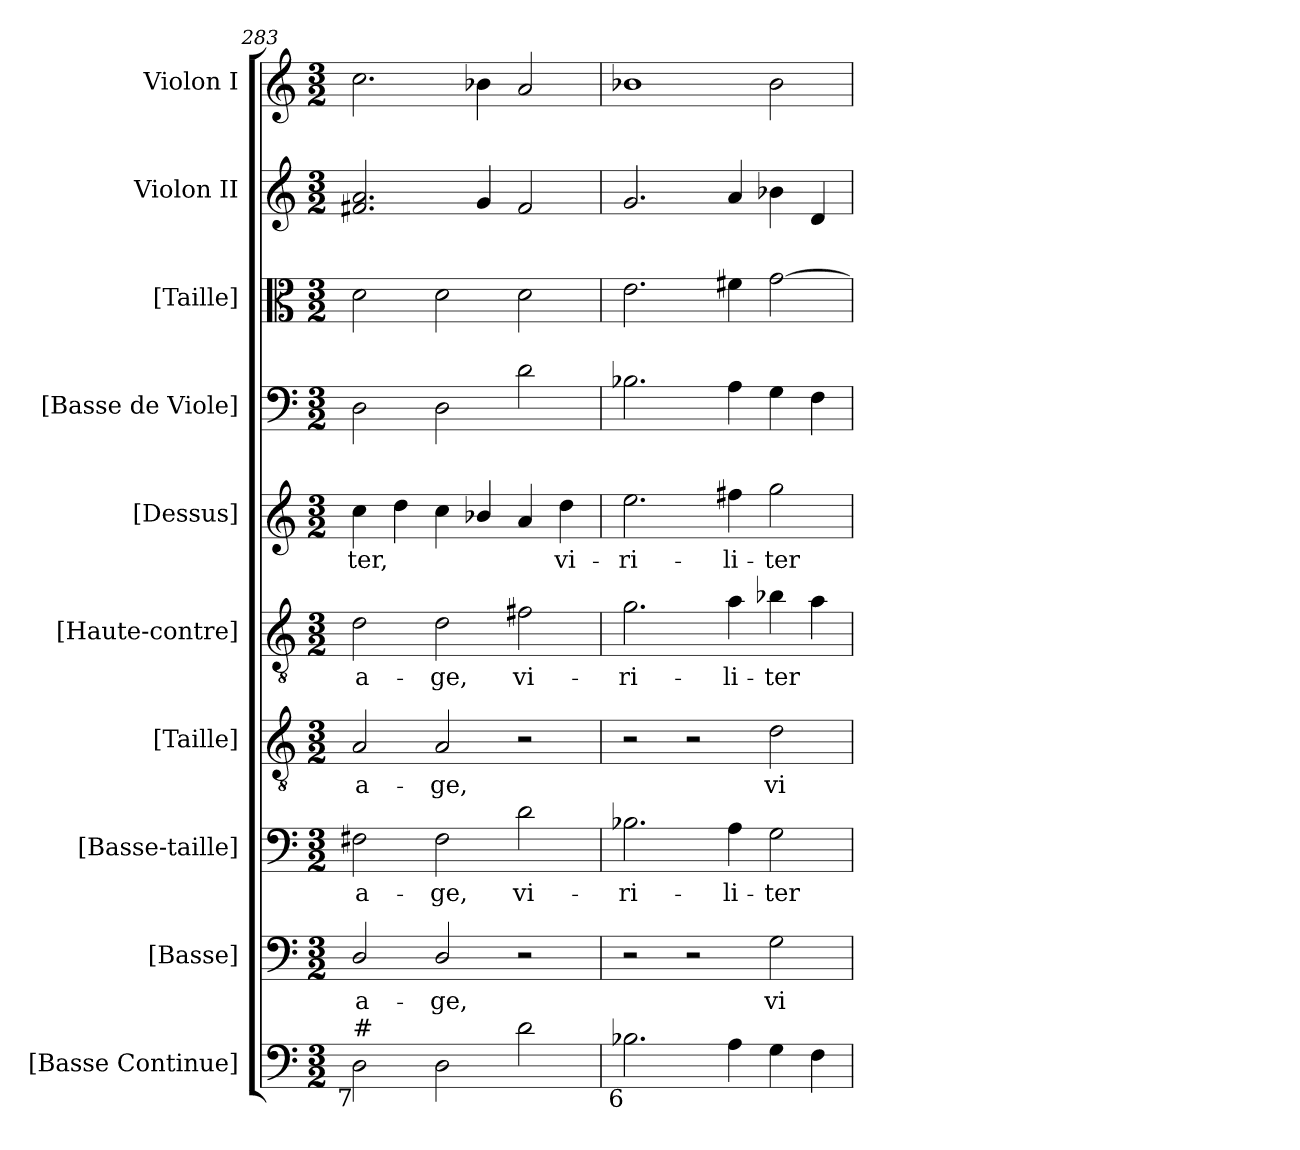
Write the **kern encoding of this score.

**kern	**kern	**text	**kern	**text	**kern	**text	**kern	**text	**kern	**text	**kern	**kern	**kern	**kern
*part10	*part9	*part9	*part8	*part8	*part7	*part7	*part6	*part6	*part5	*part5	*part4	*part3	*part2	*part1
*staff10	*staff9	*staff9	*staff8	*staff8	*staff7	*staff7	*staff6	*staff6	*staff5	*staff5	*staff4	*staff3	*staff2	*staff1
*I"[Basse Continue]	*I"[Basse]	*	*I"[Basse-taille]	*	*I"[Taille]	*	*I"[Haute-contre]	*	*I"[Dessus]	*	*I"[Basse de Viole]	*I"[Taille]	*I"Violon II	*I"Violon I
*I'B.c.	*I'B.	*	*I'B.t.	*	*I'T.	*	*I'H.C.	*	*I'D.	*	*	*	*I'Vln. II	*I'Vln. I
*clefF4	*clefF4	*	*clefF4	*	*clefGv2	*	*clefGv2	*	*clefG2	*	*clefF4	*clefC3	*clefG2	*clefG2
*	*	*	*	*	*ITrd7c12	*	*ITrd7c12	*	*	*	*	*	*	*
*k[]	*k[]	*	*k[]	*	*k[]	*	*k[]	*	*k[]	*	*k[]	*k[]	*k[]	*k[]
*M3/2	*M3/2	*	*M3/2	*	*M3/2	*	*M3/2	*	*M3/2	*	*M3/2	*M3/2	*M3/2	*M3/2
=283	=283	=283	=283	=283	=283	=283	=283	=283	=283	=283	=283	=283	=283	=283
!	!	!LO:LY:b:color=#000000	!	!	!	!	!	!	!	!	!	!	!	!
!	!	!	!	!LO:LY:b:color=#000000	!	!	!	!	!	!	!	!	!	!
!	!	!	!	!	!	!LO:LY:b:color=#000000	!	!	!	!	!	!	!	!
!	!	!	!	!	!	!	!	!LO:LY:b:color=#000000	!	!	!	!	!	!
!LO:TX:b:rj:t=7	!	!	!	!	!	!	!	!	!	!	!	!	!	!
!LO:TX:t=#	!	!	!	!	!	!	!	!	!	!	!	!	!	!
!	!	!	!	!	!	!	!	!	!	!LO:LY:b:color=#000000	!	!	!	!
2Di\	2Di/	a-	2F#Xi\	a-	2AAi/	a-	2Di\	a-	4cci\	-ter,	2Di\	2di\	2.f#Xi/ 2.ai	2.cci\
.	.	.	.	.	.	.	.	.	4ddi\	.	.	.	.	.
!	!	!LO:LY:b:color=#000000	!	!	!	!	!	!	!	!	!	!	!	!
!	!	!	!	!LO:LY:b:color=#000000	!	!	!	!	!	!	!	!	!	!
!	!	!	!	!	!	!LO:LY:b:color=#000000	!	!	!	!	!	!	!	!
!	!	!	!	!	!	!	!	!LO:LY:b:color=#000000	!	!	!	!	!	!
2Di\	2Di/	-ge,	2F#i\	-ge,	2AAi/	-ge,	2Di\	-ge,	4cci\	.	2Di\	2di\	.	.
.	.	.	.	.	.	.	.	.	4b-Xi/	.	.	.	4gi/	4b-Xi\
!	!	!	!	!LO:LY:b:color=#000000	!	!	!	!	!	!	!	!	!	!
!	!	!	!	!	!	!	!	!LO:LY:b:color=#000000	!	!	!	!	!	!
2di\	2r	.	2di\	vi-	2r	.	2F#Xi\	vi-	4ai/	.	2di\	2di\	2f#i/	2ai/
!	!	!	!	!	!	!	!	!	!	!LO:LY:b:color=#000000	!	!	!	!
.	.	.	.	.	.	.	.	.	4ddi\	vi-	.	.	.	.
!!LO:PB:g=z
=284	=284	=284	=284	=284	=284	=284	=284	=284	=284	=284	=284	=284	=284	=284
!	!	!	!	!LO:LY:b:color=#000000	!	!	!	!	!	!	!	!	!	!
!	!	!	!	!	!	!	!	!LO:LY:b:color=#000000	!	!	!	!	!	!
!LO:TX:b:rj:t=6	!	!	!	!	!	!	!	!	!	!	!	!	!	!
!	!	!	!	!	!	!	!	!	!	!LO:LY:b:color=#000000	!	!	!	!
2.B-Xi\	2r	.	2.B-Xi\	-ri-	2r	.	2.Gi\	-ri-	2.eei\	-ri-	2.B-Xi\	2.ei\	2.gi/	1b-Xi
.	2r	.	.	.	2r	.	.	.	.	.	.	.	.	.
!	!	!	!	!LO:LY:b:color=#000000	!	!	!	!	!	!	!	!	!	!
!	!	!	!	!	!	!	!	!LO:LY:b:color=#000000	!	!	!	!	!	!
!	!	!	!	!	!	!	!	!	!	!LO:LY:b:color=#000000	!	!	!	!
4Ai\	.	.	4Ai\	-li-	.	.	4Ai\	-li-	4ff#Xi\	-li-	4Ai\	4f#Xi\	4ai/	.
!	!	!LO:LY:b:color=#000000	!	!	!	!	!	!	!	!	!	!	!	!
!	!	!	!	!LO:LY:b:color=#000000	!	!	!	!	!	!	!	!	!	!
!	!	!	!	!	!	!LO:LY:b:color=#000000	!	!	!	!	!	!	!	!
!	!	!	!	!	!	!	!	!LO:LY:b:color=#000000	!	!	!	!	!	!
!	!	!	!	!	!	!	!	!	!	!LO:LY:b:color=#000000	!	!	!	!
4Gi\	2Gi\	vi-	2Gi\	-ter	2Di\	vi-	4B-Xi\	-ter	2ggi\	-ter	4Gi\	[2gi\	4b-Xi\	2b-i\
4Fi\	.	.	.	.	.	.	4Ai\	.	.	.	4Fi\	.	4di/	.
=	=	=	=	=	=	=	=	=	=	=	=	=	=	=
*-	*-	*-	*-	*-	*-	*-	*-	*-	*-	*-	*-	*-	*-	*-
